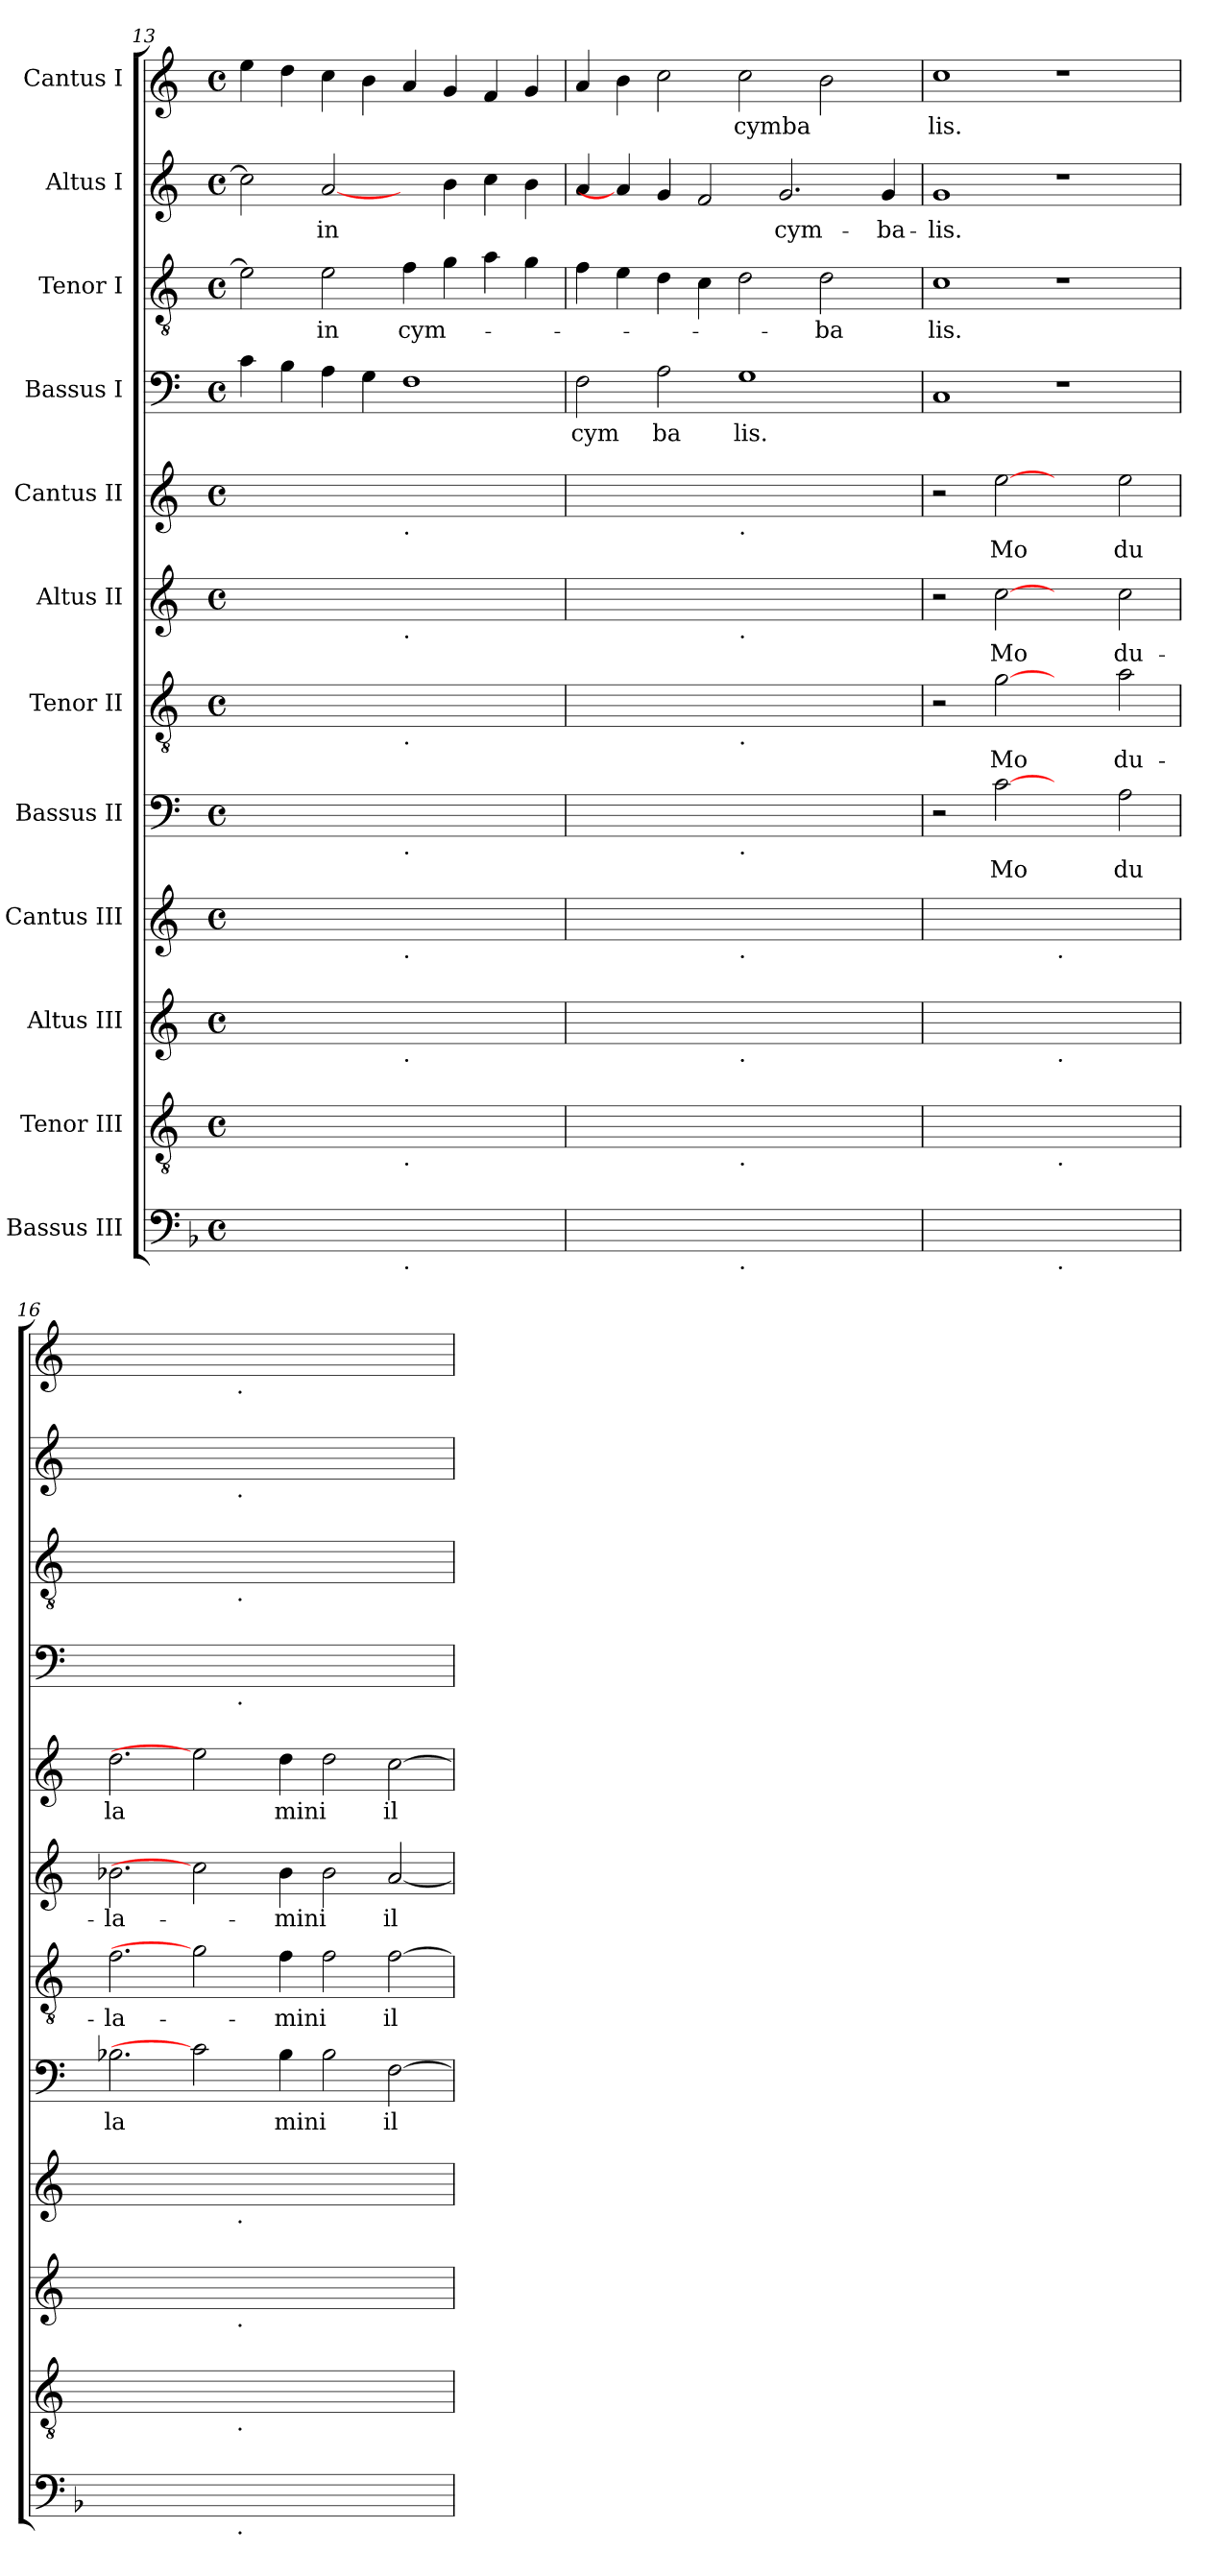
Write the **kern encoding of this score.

**kern	**kern	**kern	**kern	**kern	**text	**kern	**text	**kern	**text	**kern	**text	**kern	**text	**kern	**text	**kern	**text	**kern	**text
*part12	*part11	*part10	*part9	*part8	*part8	*part7	*part7	*part6	*part6	*part5	*part5	*part4	*part4	*part3	*part3	*part2	*part2	*part1	*part1
*staff12	*staff11	*staff10	*staff9	*staff8	*staff8	*staff7	*staff7	*staff6	*staff6	*staff5	*staff5	*staff4	*staff4	*staff3	*staff3	*staff2	*staff2	*staff1	*staff1
*I"Bassus III	*I"Tenor III	*I"Altus III	*I"Cantus III	*I"Bassus II	*	*I"Tenor II	*	*I"Altus II	*	*I"Cantus II	*	*I"Bassus I	*	*I"Tenor I	*	*I"Altus I	*	*I"Cantus I	*
*clefF4	*clefGv2	*clefG2	*clefG2	*clefF4	*	*clefGv2	*	*clefG2	*	*clefG2	*	*clefF4	*	*clefGv2	*	*clefG2	*	*clefG2	*
*ITrd3c5	*	*	*	*	*	*	*	*	*	*	*	*	*	*	*	*	*	*	*
*k[]	*k[]	*k[]	*k[]	*k[]	*	*k[]	*	*k[]	*	*k[]	*	*k[]	*	*k[]	*	*k[]	*	*k[]	*
*M4/4	*M4/4	*M4/4	*M4/4	*M4/4	*	*M4/4	*	*M4/4	*	*M4/4	*	*M4/4	*	*M4/4	*	*M4/4	*	*M4/4	*
*met(c)	*met(c)	*met(c)	*met(c)	*met(c)	*	*met(c)	*	*met(c)	*	*met(c)	*	*met(c)	*	*met(c)	*	*met(c)	*	*met(c)	*
=13	=13	=13	=13	=13	=13	=13	=13	=13	=13	=13	=13	=13	=13	=13	=13	=13	=13	=13	=13
1ryy	1ryy	1ryy	1ryy	1ryy	.	1ryy	.	1ryy	.	1ryy	.	4c\	.	2e\]	.	2cc\]	.	4ee\	.
.	.	.	.	.	.	.	.	.	.	.	.	4B\	.	.	.	.	.	4dd\	.
!	!	!	!	!	!	!	!	!	!	!	!	!	!	!	!LO:LY:b	!	!LO:LY:b	!	!
.	.	.	.	.	.	.	.	.	.	.	.	4A\	.	2e\	in	[2a/	in	4cc\	.
.	.	.	.	.	.	.	.	.	.	.	.	4G\	.	.	.	.	.	4b\	.
!	!	!	!	!	!	!	!	!	!	!LO:TX:b:t=.	!	!	!	!	!	!	!	!	!
!	!	!	!	!	!	!	!	!LO:TX:b:t=.	!	!	!	!	!	!	!	!	!	!	!
!	!	!	!	!	!	!LO:TX:b:t=.	!	!	!	!	!	!	!	!	!	!	!	!	!
!	!	!	!	!LO:TX:b:t=.	!	!	!	!	!	!	!	!	!	!	!	!	!	!	!
!	!	!	!LO:TX:b:t=.	!	!	!	!	!	!	!	!	!	!	!	!	!	!	!	!
!	!	!LO:TX:b:t=.	!	!	!	!	!	!	!	!	!	!	!	!	!	!	!	!	!
!	!LO:TX:b:t=.	!	!	!	!	!	!	!	!	!	!	!	!	!	!	!	!	!	!
!LO:TX:b:t=.	!	!	!	!	!	!	!	!	!	!	!	!	!	!	!	!	!	!	!
!	!	!	!	!	!	!	!	!	!	!	!	!	!	!	!LO:LY:b	!	!	!	!
1ryy	1ryy	1ryy	1ryy	1ryy	.	1ryy	.	1ryy	.	1ryy	.	1F	.	4f\	cym-	4ryy	.	4a/	.
.	.	.	.	.	.	.	.	.	.	.	.	.	.	4g\	.	4b\	.	4g/	.
.	.	.	.	.	.	.	.	.	.	.	.	.	.	4a\	.	4cc\	.	4f/	.
.	.	.	.	.	.	.	.	.	.	.	.	.	.	4g\	.	4b\	.	4g/	.
!!LO:PB:g=z
=14	=14	=14	=14	=14	=14	=14	=14	=14	=14	=14	=14	=14	=14	=14	=14	=14	=14	=14	=14
!	!	!	!	!	!	!	!	!	!	!	!	!	!LO:LY:b	!	!	!	!	!	!
1ryy	1ryy	1ryy	1ryy	1ryy	.	1ryy	.	1ryy	.	1ryy	.	2F\	cym	4f\	.	4a/	.	4a/	.
.	.	.	.	.	.	.	.	.	.	.	.	.	.	4e\	.	4a/]	.	4b\	.
!	!	!	!	!	!	!	!	!	!	!	!	!	!LO:LY:b	!	!	!	!	!	!
.	.	.	.	.	.	.	.	.	.	.	.	2A\	ba	4d\	.	4g/	.	2cc\	.
.	.	.	.	.	.	.	.	.	.	.	.	.	.	4c\	.	2f/	.	.	.
!	!	!	!	!	!	!	!	!	!	!LO:TX:b:t=.	!	!	!	!	!	!	!	!	!
!	!	!	!	!	!	!	!	!LO:TX:b:t=.	!	!	!	!	!	!	!	!	!	!	!
!	!	!	!	!	!	!LO:TX:b:t=.	!	!	!	!	!	!	!	!	!	!	!	!	!
!	!	!	!	!LO:TX:b:t=.	!	!	!	!	!	!	!	!	!	!	!	!	!	!	!
!	!	!	!LO:TX:b:t=.	!	!	!	!	!	!	!	!	!	!	!	!	!	!	!	!
!	!	!LO:TX:b:t=.	!	!	!	!	!	!	!	!	!	!	!	!	!	!	!	!	!
!	!LO:TX:b:t=.	!	!	!	!	!	!	!	!	!	!	!	!	!	!	!	!	!	!
!LO:TX:b:t=.	!	!	!	!	!	!	!	!	!	!	!	!	!	!	!	!	!	!	!
!	!	!	!	!	!	!	!	!	!	!	!	!	!LO:LY:b	!	!	!	!	!	!LO:LY:b
1ryy	1ryy	1ryy	1ryy	1ryy	.	1ryy	.	1ryy	.	1ryy	.	1G	lis.	2d\	.	.	.	2cc\	cymba
!	!	!	!	!	!	!	!	!	!	!	!	!	!	!	!	!	!LO:LY:b	!	!
.	.	.	.	.	.	.	.	.	.	.	.	.	.	.	.	2.g/	cym-	.	.
!	!	!	!	!	!	!	!	!	!	!	!	!	!	!	!LO:LY:b	!	!	!	!
.	.	.	.	.	.	.	.	.	.	.	.	.	.	2d\	-ba	.	.	2b\	.
!	!	!	!	!	!	!	!	!	!	!	!	!	!	!	!	!	!LO:LY:b	!	!
4ryy	4ryy	4ryy	4ryy	4ryy	.	4ryy	.	4ryy	.	4ryy	.	4ryy	.	4ryy	.	4g/	-ba-	4ryy	.
=15	=15	=15	=15	=15	=15	=15	=15	=15	=15	=15	=15	=15	=15	=15	=15	=15	=15	=15	=15
!	!	!	!	!	!	!	!	!	!	!	!	!	!	!	!LO:LY:b	!	!LO:LY:b	!	!LO:LY:b
1ryy	1ryy	1ryy	1ryy	2r	.	2r	.	2r	.	2r	.	1C	.	1c	lis.	1g	-lis.	1cc	lis.
!	!	!	!	!	!LO:LY:b	!	!LO:LY:b	!	!LO:LY:b	!	!LO:LY:b	!	!	!	!	!	!	!	!
.	.	.	.	[2c	Mo	[2g	Mo	[2cc	Mo	[2ee	Mo	.	.	.	.	.	.	.	.
!	!	!	!LO:TX:b:t=.	!	!	!	!	!	!	!	!	!	!	!	!	!	!	!	!
!	!	!LO:TX:b:t=.	!	!	!	!	!	!	!	!	!	!	!	!	!	!	!	!	!
!	!LO:TX:b:t=.	!	!	!	!	!	!	!	!	!	!	!	!	!	!	!	!	!	!
!LO:TX:b:t=.	!	!	!	!	!	!	!	!	!	!	!	!	!	!	!	!	!	!	!
1ryy	1ryy	1ryy	1ryy	2ryy	.	2ryy	.	2ryy	.	2ryy	.	1r	.	1r	.	1r	.	1r	.
!	!	!	!	!	!LO:LY:b	!	!LO:LY:b	!	!LO:LY:b	!	!LO:LY:b	!	!	!	!	!	!	!	!
.	.	.	.	2A\	du	2a\	-du-	2cc\	-du-	2ee\	du	.	.	.	.	.	.	.	.
=16	=16	=16	=16	=16	=16	=16	=16	=16	=16	=16	=16	=16	=16	=16	=16	=16	=16	=16	=16
!	!	!	!	!	!LO:LY:b	!	!LO:LY:b	!	!LO:LY:b	!	!LO:LY:b	!	!	!	!	!	!	!	!
1ryy	1ryy	1ryy	1ryy	2.B-X\	la	2.f\	-la-	2.b-X\	-la-	2.dd\	la	1ryy	.	1ryy	.	1ryy	.	1ryy	.
.	.	.	.	2c]	.	2g]	.	2cc]	.	2ee]	.	.	.	.	.	.	.	.	.
!	!	!	!	!	!	!	!	!	!	!	!	!	!	!	!	!	!	!LO:TX:b:t=.	!
!	!	!	!	!	!	!	!	!	!	!	!	!	!	!	!	!LO:TX:b:t=.	!	!	!
!	!	!	!	!	!	!	!	!	!	!	!	!	!	!LO:TX:b:t=.	!	!	!	!	!
!	!	!	!	!	!	!	!	!	!	!	!	!LO:TX:b:t=.	!	!	!	!	!	!	!
!	!	!	!LO:TX:b:t=.	!	!	!	!	!	!	!	!	!	!	!	!	!	!	!	!
!	!	!LO:TX:b:t=.	!	!	!	!	!	!	!	!	!	!	!	!	!	!	!	!	!
!	!LO:TX:b:t=.	!	!	!	!	!	!	!	!	!	!	!	!	!	!	!	!	!	!
!LO:TX:b:t=.	!	!	!	!	!	!	!	!	!	!	!	!	!	!	!	!	!	!	!
1.ryy	1.ryy	1.ryy	1.ryy	.	.	.	.	.	.	.	.	1.ryy	.	1.ryy	.	1.ryy	.	1.ryy	.
!	!	!	!	!	!LO:LY:b	!	!LO:LY:b	!	!LO:LY:b	!	!LO:LY:b	!	!	!	!	!	!	!	!
.	.	.	.	4B-\	mini	4f\	-mini	4b-\	-mini	4dd\	mini	.	.	.	.	.	.	.	.
.	.	.	.	2B-\	.	2f\	.	2b-\	.	2dd\	.	.	.	.	.	.	.	.	.
!	!	!	!	!	!LO:LY:b	!	!LO:LY:b	!	!LO:LY:b	!	!LO:LY:b	!	!	!	!	!	!	!	!
.	.	.	.	[>2F\	il	[>2f\	il-	[<2a/	il-	[>2cc\	il	.	.	.	.	.	.	.	.
=	=	=	=	=	=	=	=	=	=	=	=	=	=	=	=	=	=	=	=
*-	*-	*-	*-	*-	*-	*-	*-	*-	*-	*-	*-	*-	*-	*-	*-	*-	*-	*-	*-
